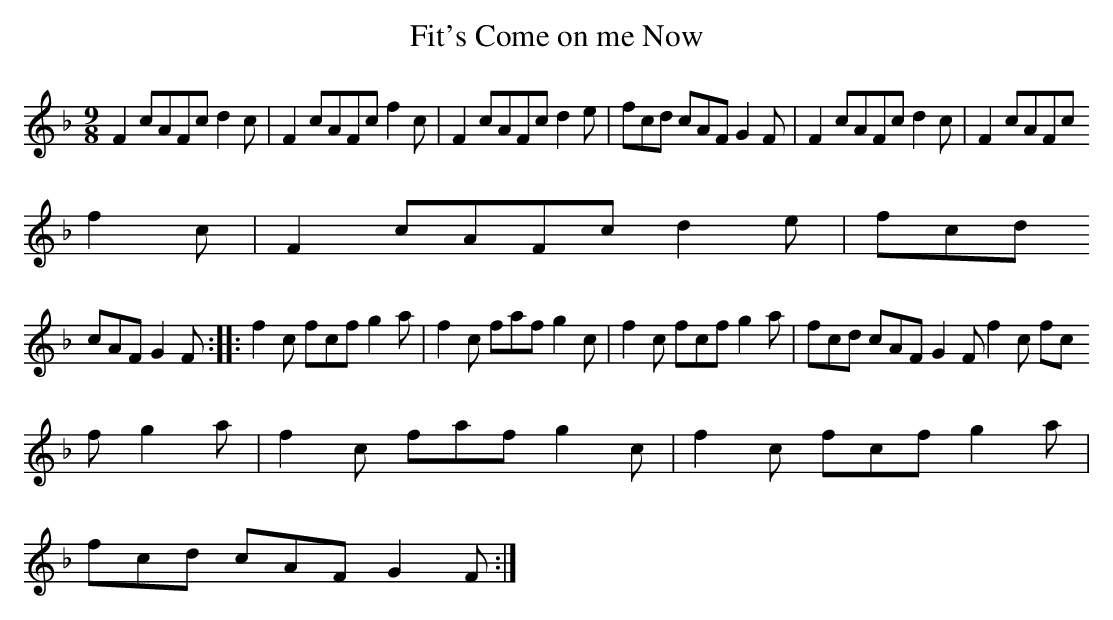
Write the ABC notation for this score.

X:1
T:Fit's Come on me Now
M:9/8
L:1/8
K:F
F2 cAFc d2 c|F2 cAFc f2 c|F2 cAFc d2 e|fcd cAF G2 F|F2 cAFc d2 c|F2 cAFc
 f2 c|F2 cAFc d2 e|fcd
cAF G2 F:: f2 c fcf g2 a|f2 c faf g2 c|f2 c fcf g2 a|fcd cAF G2 Ff2 c fc
f g2 a|f2 c faf g2 c|f2 c fcf g2 a|
fcd cAF G2 F:|
